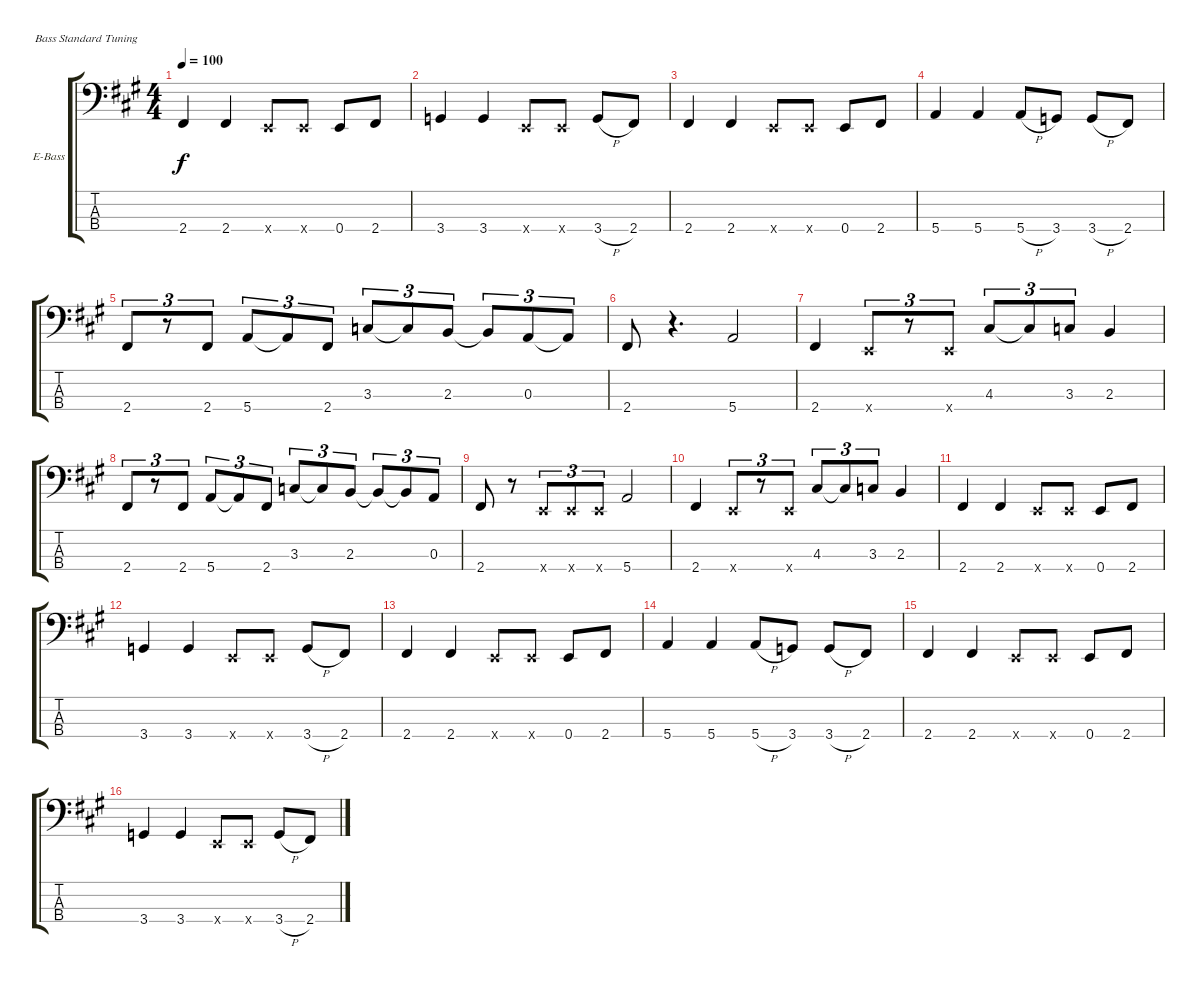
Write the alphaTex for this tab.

\bracketExtendMode groupsimilarinstruments
\firstSystemTrackNameOrientation horizontal
\otherSystemsTrackNameOrientation horizontal
\track ("Bass" "E-Bass") {instrument electricbasspick}
\staff {score tabs}
\tuning (G2 D2 A1 E1)
\ts (4 4)
\tempo 100
\clef f4
\scale
1.07062
\ks a
2.4.4{dy f} 2.4.4 0.4{x}.8 0.4{x}.8 0.4.8 2.4.8 |
\scale
0.929382 3.4.4 3.4.4 0.4{x}.8 0.4{x}.8 3.4{h}.8 2.4.8 |
\scale
1.07062 2.4.4 2.4.4 0.4{x}.8 0.4{x}.8 0.4.8 2.4.8 |
\scale
0.929382 5.4.4 5.4.4 5.4{h}.8 3.4.8 3.4{h}.8 2.4.8 |
\scale
1.07062 2.4.8{tu (3 2)} r.8{tu (3 2)} 2.4.8{tu (3 2)} 5.4.8{tu (3 2)} 5.4{t}.8{tu (3 2)} 2.4.8{tu (3 2)} 3.3.8{tu (3 2)} 3.3{t}.8{tu (3 2)} 2.3.8{tu (3 2)} 2.3{t}.8{tu (3 2)} 0.3.8{tu (3 2)} 0.3{t}.8{tu (3 2)} |
\scale
0.929382 2.4.8 r.4{d} 5.4.2 |
\scale
1.07062 2.4.4 0.4{x}.8{tu (3 2)} r.8{tu (3 2)} 0.4{x}.8{tu (3 2)} 4.3.8{tu (3 2)} 4.3{t}.8{tu (3 2)} 3.3.8{tu (3 2)} 2.3.4 |
\scale
0.929382 2.4.8{tu (3 2)} r.8{tu (3 2)} 2.4.8{tu (3 2)} 5.4.8{tu (3 2)} 5.4{t}.8{tu (3 2)} 2.4.8{tu (3 2)} 3.3.8{tu (3 2)} 3.3{t}.8{tu (3 2)} 2.3.8{tu (3 2)} 2.3{t}.8{tu (3 2)} 2.3{t}.8{tu (3 2)} 0.3.8{tu (3 2)} |
\scale
1.07062 2.4.8 r.8 0.4{x}.8{tu (3 2)} 0.4{x}.8{tu (3 2)} 0.4{x}.8{tu (3 2)} 5.4.2 |
\scale
0.929382 2.4.4 0.4{x}.8{tu (3 2)} r.8{tu (3 2)} 0.4{x}.8{tu (3 2)} 4.3.8{tu (3 2)} 4.3{t}.8{tu (3 2)} 3.3.8{tu (3 2)} 2.3.4 |
\scale
1.07062 2.4.4 2.4.4 0.4{x}.8 0.4{x}.8 0.4.8 2.4.8 |
\scale
0.929382 3.4.4 3.4.4 0.4{x}.8 0.4{x}.8 3.4{h}.8 2.4.8 |
\scale
1.07062 2.4.4 2.4.4 0.4{x}.8 0.4{x}.8 0.4.8 2.4.8 |
\scale
0.929382 5.4.4 5.4.4 5.4{h}.8 3.4.8 3.4{h}.8 2.4.8 |
\scale
1.07062 2.4.4 2.4.4 0.4{x}.8 0.4{x}.8 0.4.8 2.4.8 |
\scale
0.929382 3.4.4 3.4.4 0.4{x}.8 0.4{x}.8 3.4{h}.8 2.4.8
